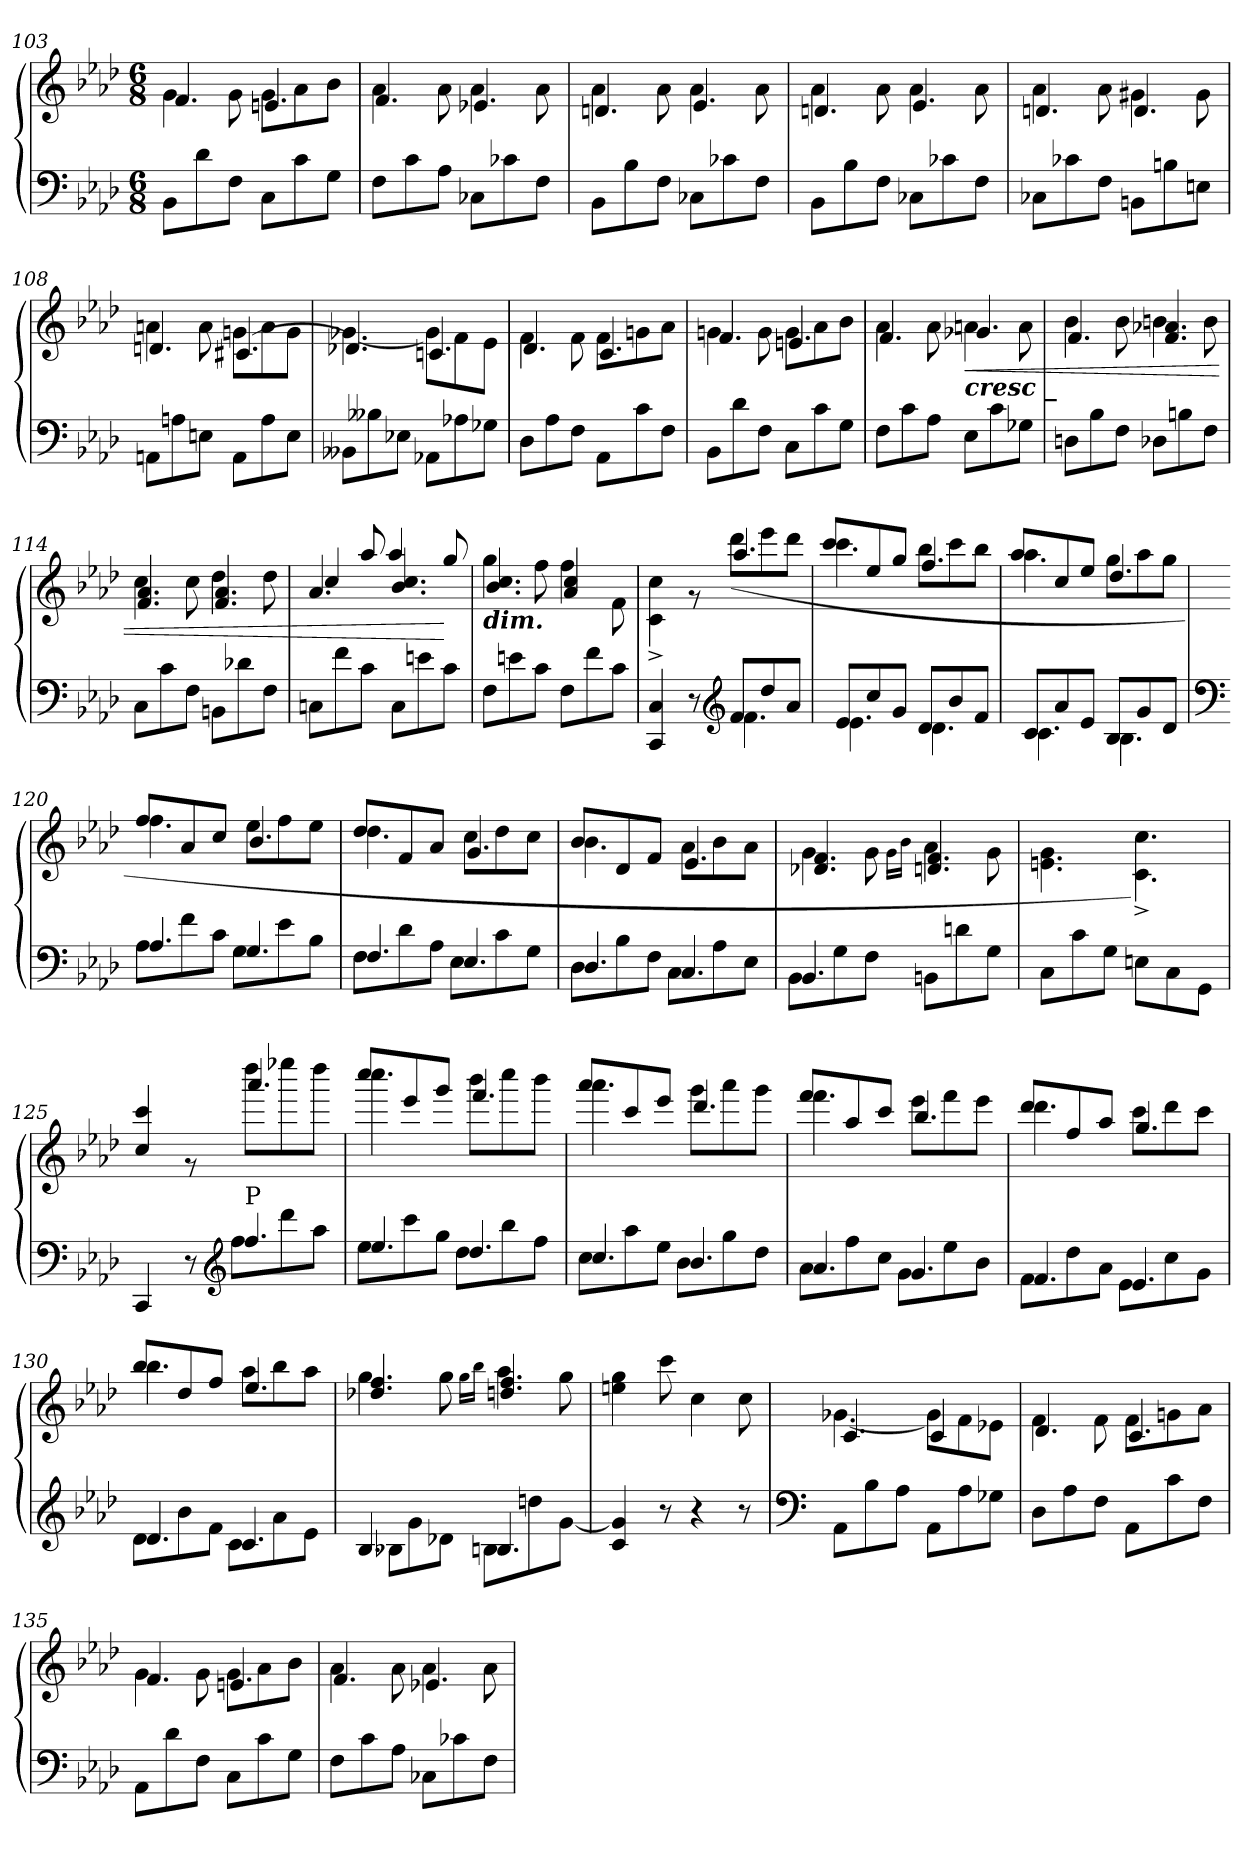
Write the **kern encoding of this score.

**kern	**kern	**dynam
*part1	*part1	*part1
*staff2	*staff1	*staff1/2
!!LO:LB:g=z
*clefF4	*clefG2	*
*k[b-e-a-d-]	*k[b-e-a-d-]	*
*A-:	*A-:	*
*M6/8	*M6/8	*
=103	=103	=103
*	*^	*
*	*	*^	*
8BB-\L	2.ryy	4g\	4.f/	.
8d-\	.	.	.	.
8F\J	.	8g\	.	.
8C\L	.	8g\L	4.en/	.
8c\	.	8a-\	.	.
8G\J	.	8b-\J	.	.
=104	=104	=104	=104	=104
8F\L	2.ryy	4a-\	4.f/	.
8c\	.	.	.	.
8A-\J	.	8a-\	.	.
8C-X\L	.	4a-\	4.e-X/	.
8c-X\	.	.	.	.
8F\J	.	8a-\	.	.
=105	=105	=105	=105	=105
8BB-\L	2.ryy	4a-\	4.dn/	.
8B-\	.	.	.	.
8F\J	.	8a-\	.	.
8C-X\L	.	4a-\	4.e-/	.
8c-X\	.	.	.	.
8F\J	.	8a-\	.	.
=106	=106	=106	=106	=106
8BB-\L	2.ryy	4a-\	4.dn/	.
8B-\	.	.	.	.
8F\J	.	8a-\	.	.
8C-X\L	.	4a-\	4.e-/	.
8c-X\	.	.	.	.
8F\J	.	8a-\	.	.
=107	=107	=107	=107	=107
8C-X\L	2.ryy	4a-\	4.dn/	.
8c-X\	.	.	.	.
8F\J	.	8a-\	.	.
8BBn\L	.	4g#X\	4.d/	.
8Bn\	.	.	.	.
8En\J	.	8g#\	.	.
!!LO:LB:g=z	!!	!!
=108	=108	=108	=108	=108
8AAn\L	2.ryy	4an\	4.dn/	.
8An\	.	.	.	.
8En\J	.	8a\	.	.
8AA\L	.	8gn\L	[4.c#X/	.
8A\	.	8a\	.	.
8E\J	.	8g\J	.	.
=109	=109	=109	=109	=109
8BB--X\L	2.ryy	[4.g-X\	4.d-X/]	.
8B--X\	.	.	.	.
8E-X\J	.	.	.	.
8AA-X\L	.	8g-\L]	4.cn/	.
8A-X\	.	8f\	.	.
8G-X\J	.	8e-\J	.	.
=110	=110	=110	=110	=110
8D-\L	2.ryy	4f\	4.d-/	.
8A-\	.	.	.	.
8F\J	.	8f\	.	.
8AA-\L	.	8f\L	4.c/	.
8c\	.	8gn\	.	.
8F\J	.	8a-\J	.	.
=111	=111	=111	=111	=111
8BB-\L	2.ryy	4gn\	4.f/	.
8d-\	.	.	.	.
8F\J	.	8g\	.	.
8C\L	.	8g\L	4.en/	.
8c\	.	8a-\	.	.
8G\J	.	8b-\J	.	.
=112	=112	=112	=112	=112
8F\L	2.ryy	4a-\	4.f/	.
8c\	.	.	.	.
8A-\J	.	8a-\	.	.
!	!	!LO:TX:b:Bi:t=cresc _	!	!
!	!	!	!	!LO:HP:b
8E-\L	.	4an\	4.g-X/	<
8c\	.	.	.	.
8G-X\J	.	8a\	.	.
!!LO:LB:g=z	!!	!!
=113	=113	=113	=113	=113
8Dn\L	2.ryy	4b-\	4.f/	.
8B-\	.	.	.	.
8F\J	.	8b-\	.	.
8D-X\L	.	4bn\	4.f/ 4.a-X/	.
8Bn\	.	.	.	.
8F\J	.	8b\	.	.
=114	=114	=114	=114	=114
8C\L	2.ryy	4cc\	4.f/ 4.a-/	.
8c\	.	.	.	.
8F\J	.	8cc\	.	.
8BBn\L	.	4dd-\	4.f/ 4.a-/	.
8d-X\	.	.	.	.
8F\J	.	8dd-\	.	.
=115	=115	=115	=115	=115
8Cn\L	4.a-/	2ryy	4cc/	.
8f\	.	.	.	.
8c\J	.	.	8aa-/	.
8C\L	4.b-/ 4.cc/	.	4aa-/	.
8en\	.	8ryy	.	.
8c\J	.	8ryy	8gg/	[
=116	=116	=116	=116	=116
!	!LO:TX:b:Bi:t=dim.	!	!	!
8F\L	2.ryy	4gg\	4.b-/ 4.cc/	.
8en\	.	.	.	.
8c\J	.	8ff\	.	.
8F\L	.	4ff\	4a-/ 4cc/	.
8f\	.	.	.	.
8c\J	.	8f\	8ryy	.
=117	=117	=117	=117	=117
*^	*	*	*	*
4CC/ 4C/	4.ryy	2.ryy	4c\^ 4cc\^	4.ryy	.
8r	.	.	8r	.	.
*clefG2	*	*	*	*	*
8f/L	4.f\	.	(>8ddd-\L	4.aa-/	.
8dd-/	.	.	8eee-\	.	.
8a-/J	.	.	8ddd-\J	.	.
!!LO:PB:g=z	!!	!!
=118	=118	=118	=118	=118	=118
8e-/L	4.e-\	2.ryy	4.ccc\	8ccc/L	.
8cc/	.	.	.	8ee-/	.
8g/J	.	.	.	8gg/J	.
8d-/L	4.d-\	.	8bb-\L	4.ff/	.
8b-/	.	.	8ccc\	.	.
8f/J	.	.	8bb-\J	.	.
=119	=119	=119	=119	=119	=119
8c/L	4.c\	2.ryy	4.aa-\	8aa-/L	.
8a-/	.	.	.	8cc/	.
8e-/J	.	.	.	8ee-/J	.
8B-/L	4.B-\	.	8gg\L	4.dd-/	.
8g/	.	.	8aa-\	.	.
8d-/J	.	.	8gg\J	.	.
=120	=120	=120	=120	=120	=120
*clefF4	*	*	*	*	*
4.A-/	8A-\L	2.ryy	4.ff\	8ff/L	.
.	8f\	.	.	8a-/	.
.	8c\J	.	.	8cc/J	.
4.G/	8G\L	.	8ee-\L	4.b-/	.
.	8e-\	.	8ff\	.	.
.	8B-\J	.	8ee-\J	.	.
!!LO:LB:g=z	!!	!!
=121	=121	=121	=121	=121	=121
4.F/	8F\L	2.ryy	4.dd-\	8dd-/L	.
.	8d-\	.	.	8f/	.
.	8A-\J	.	.	8a-/J	.
4.E-/	8E-\L	.	8cc\L	4.g/	.
.	8c\	.	8dd-\	.	.
.	8G\J	.	8cc\J	.	.
=122	=122	=122	=122	=122	=122
4.D-/	8D-\L	2.ryy	4.b-\	8b-/L	.
.	8B-\	.	.	8d-/	.
.	8F\J	.	.	8f/J	.
4.C/	8C\L	.	8a-\L	4.e-/	.
.	8A-\	.	8b-\	.	.
.	8E-\J	.	8a-\J	.	.
=123	=123	=123	=123	=123	=123
4.BB-/	8BB-\L	2.ryy	4g\	4.d-X/ 4.f/	.
.	8G\	.	.	.	.
.	8F\J	.	8g\	.	.
.	.	.	16qg\LL	.	.
.	.	.	16qb-\JJ	.	.
4.ryy	8BBn\L	.	4a-\	4.dn/ 4.f/	.
.	8dn\	.	.	.	.
.	8G\J	.	8g\	.	.
*v	*v	*	*	*	*
*	*	*v	*v	*
=124	=124	=124	=124
8C\L	2.ryy	4.en\ 4.g\	.
8c\	.	.	.
8G\J	.	.	.
8En\L	.	4.c\^ 4.cc\^)	.
8C\	.	.	.
8GG\J	.	.	.
!!LO:LB:g=z
=125	=125	=125	=125
*^	*	*^	*
4CC/	4.ryy	2.ryy	4.ryy	4cc/ 4ccc/	.
8r	.	.	.	8r	.
*clefG2	*	*	*	*	*
!LO:TX:a:t=P	!	!	!	!	!
4.ff/	8ff\L	.	8dddd-\L	4.aaa-/	.
.	8ddd-\	.	8eeee-X\	.	.
.	8aa-\J	.	8dddd-\J	.	.
=126	=126	=126	=126	=126	=126
4.ee-/	8ee-\L	2.ryy	4.cccc\	8cccc/L	.
.	8ccc\	.	.	8eee-/	.
.	8gg\J	.	.	8ggg/J	.
4.dd-/	8dd-\L	.	8bbb-\L	4.fff/	.
.	8bb-\	.	8cccc\	.	.
.	8ff\J	.	8bbb-\J	.	.
=127	=127	=127	=127	=127	=127
4.cc/	8cc\L	2.ryy	4.aaa-\	8aaa-/L	.
.	8aa-\	.	.	8ccc/	.
.	8ee-\J	.	.	8eee-/J	.
4.b-/	8b-\L	.	8ggg\L	4.ddd-/	.
.	8gg\	.	8aaa-\	.	.
.	8dd-\J	.	8ggg\J	.	.
!!LO:LB:g=z	!!	!!
=128	=128	=128	=128	=128	=128
4.a-/	8a-\L	2.ryy	4.fff\	8fff/L	.
.	8ff\	.	.	8aa-/	.
.	8cc\J	.	.	8ccc/J	.
4.g/	8g\L	.	8eee-\L	4.bb-/	.
.	8ee-\	.	8fff\	.	.
.	8b-\J	.	8eee-\J	.	.
=129	=129	=129	=129	=129	=129
4.f/	8f\L	2.ryy	4.ddd-\	8ddd-/L	.
.	8dd-\	.	.	8ff/	.
.	8a-\J	.	.	8aa-/J	.
4.e-/	8e-\L	.	8ccc\L	4.gg/	.
.	8cc\	.	8ddd-\	.	.
.	8g\J	.	8ccc\J	.	.
=130	=130	=130	=130	=130	=130
4.d-/	8d-\L	2.ryy	4.bb-\	8bb-/L	.
.	8b-\	.	.	8dd-/	.
.	8f\J	.	.	8ff/J	.
4.c/	8c\L	.	8aa-\L	4.ee-/	.
.	8a-\	.	8bb-\	.	.
.	8e-\J	.	8aa-\J	.	.
!!LO:LB:g=z	!!	!!
=131	=131	=131	=131	=131	=131
4.B-/	8B-X\L	2.ryy	4gg\	4.dd-X/ 4.ff/	.
.	8g\	.	.	.	.
.	8d-X\J	.	8gg\	.	.
.	.	.	16qgg\LL	.	.
.	.	.	16qbb-\JJ	.	.
4.Bn/	8B\L	.	4aa-\	4.ddn/ 4.ff/	.
.	8ddn\	.	.	.	.
.	[8g\J	.	8gg\	.	.
*v	*v	*	*	*	*
*	*	*v	*v	*
=132	=132	=132	=132
4c/ 4g/]	2.ryy	4een\ 4gg\	.
8r	.	8ccc\	.
4r	.	4cc\	.
8r	.	8cc\	.
*	*v	*v	*
=133	=133	=133
*clefF4	*	*
*	*^	*
*	*	*^	*
8AA-\L	2.ryy	[4.g-X\	4.c/	.
8B-\	.	.	.	.
8A-\J	.	.	.	.
8AA-\L	.	8g-\L]	4c/	.
8A-\	.	8f\	.	.
8G-X\J	.	8e-X\J	8ryy	.
=134	=134	=134	=134	=134
8D-\L	2.ryy	4f\	4.d-/	.
8A-\	.	.	.	.
8F\J	.	8f\	.	.
8AA-\L	.	8f\L	4.c/	.
8c\	.	8gn\	.	.
8F\J	.	8a-\J	.	.
=135	=135	=135	=135	=135
8AA-\L	2.ryy	4g\	4.f/	.
8d-\	.	.	.	.
8F\J	.	8g\	.	.
8C\L	.	8g\L	4.en/	.
8c\	.	8a-\	.	.
8G\J	.	8b-\J	.	.
!!LO:LB:g=z	!!	!!
=136	=136	=136	=136	=136
8F\L	2.ryy	4a-\	4.f/	.
8c\	.	.	.	.
8A-\J	.	8a-\	.	.
8C-X\L	.	4a-\	4.e-X/	.
8c-X\	.	.	.	.
8F\J	.	8a-\	.	.
*	*v	*v	*v	*
=	=	=
*-	*-	*-
